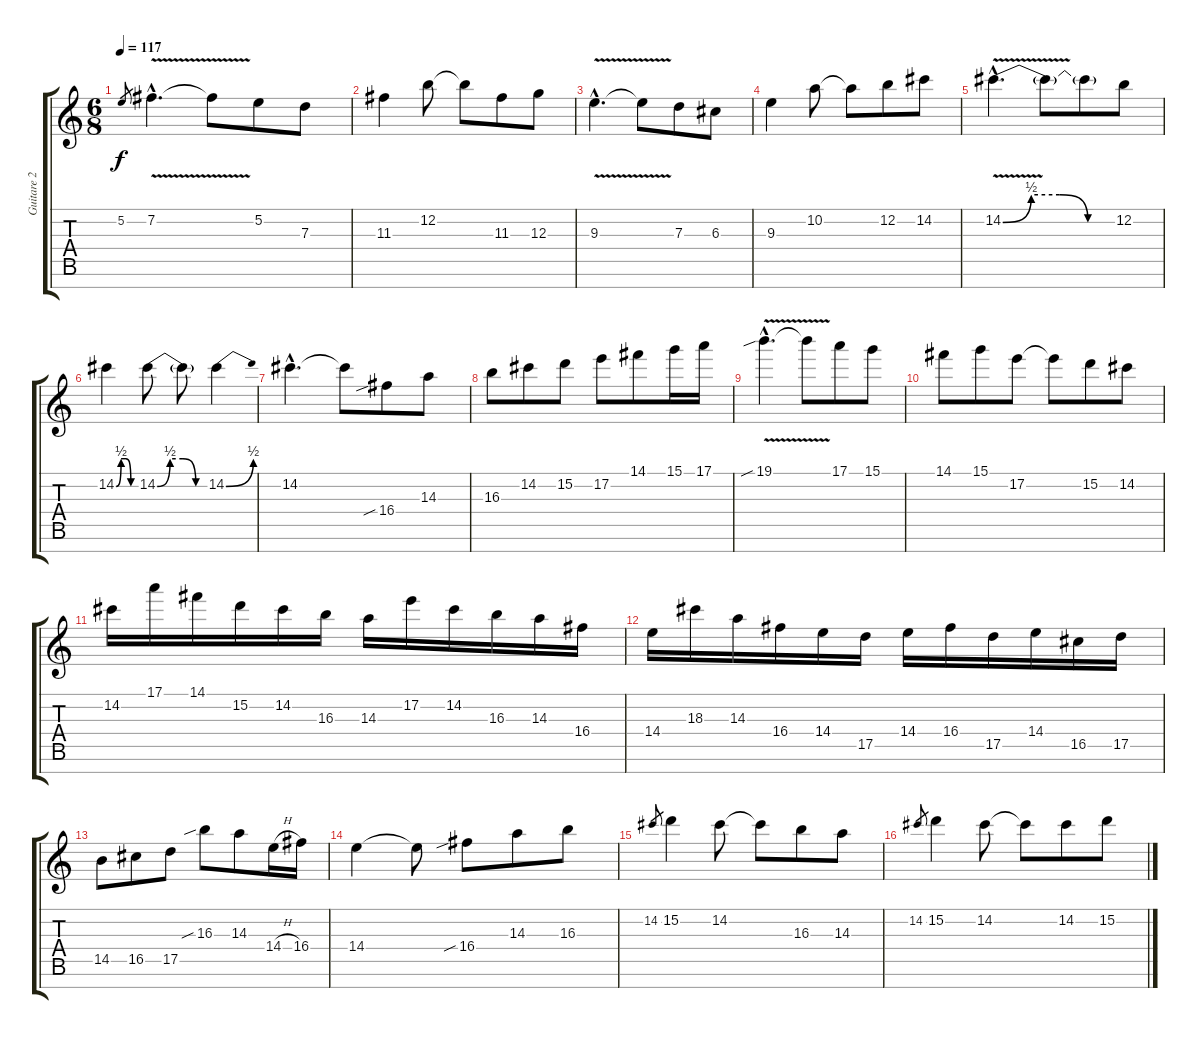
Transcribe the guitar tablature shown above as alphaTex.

\track ("Guitare 2" "Guitare 2") {instrument distortionguitar}
\staff {score tabs}
\tuning (E4 B3 G3 D3 A2 E2 B1) {hide}
\ts (6 8)
\tempo 117
\clef g2
\ks c
5.2.8{gr dy f} 7.2{v hac}.4{d} 7.2{t}.8 5.2.8 7.3.8 |
11.3.4 12.2.8 12.2{t}.8 11.3.8 12.3.8 |
9.3{v hac}.4{d} 9.3{t}.8 7.3.8 6.3.8 |
9.3.4 10.2.8 10.2{t}.8 12.2.8 14.2.8 |
14.2{be (custom 0 0 15 2 30 2 45 0 60 0) v hac}.4{d} 14.2{t}.8 14.2{t}.8 12.2.8 |
14.2{be (custom 0 0 15 2 30 2 45 0 60 0)}.4 14.2{be (custom 0 0 15 2 30 2 45 0 60 0)}.8 14.2{t}.8 14.2{be (bend 0 0 60 2)}.4 |
14.2{hac}.4{d} 14.2{t}.8 16.4{sib}.8 14.3.8 |
16.3.8 14.2.8 15.2.8 17.2.8 14.1.8 15.1.16 17.1.16 |
19.1{v sib hac}.4{d} 19.1{t}.8 17.1.8 15.1.8 |
14.1.8 15.1.8 17.2.8 17.2{t}.8 15.2.8 14.2.8 |
14.2.16 17.1.16 14.1.16 15.2.16 14.2.16 16.3.16 14.3.16 17.2.16 14.2.16 16.3.16 14.3.16 16.4.16 |
14.4.16 18.3.16 14.3.16 16.4.16 14.4.16 17.5.16 14.4.16 16.4.16 17.5.16 14.4.16 16.5.16 17.5.16 |
14.5.8 16.5.8 17.5.8 16.3{sib}.8 14.3.8 14.4{h}.16 16.4.16 |
14.4.4 14.4{t}.8 16.4{sib}.8 14.3.8 16.3.8 |
14.2.8{gr} 15.2.4 14.2.8 14.2{t}.8 16.3.8 14.3.8 |
14.2.8{gr} 15.2.4 14.2.8 14.2{t}.8 14.2.8 15.2.8
